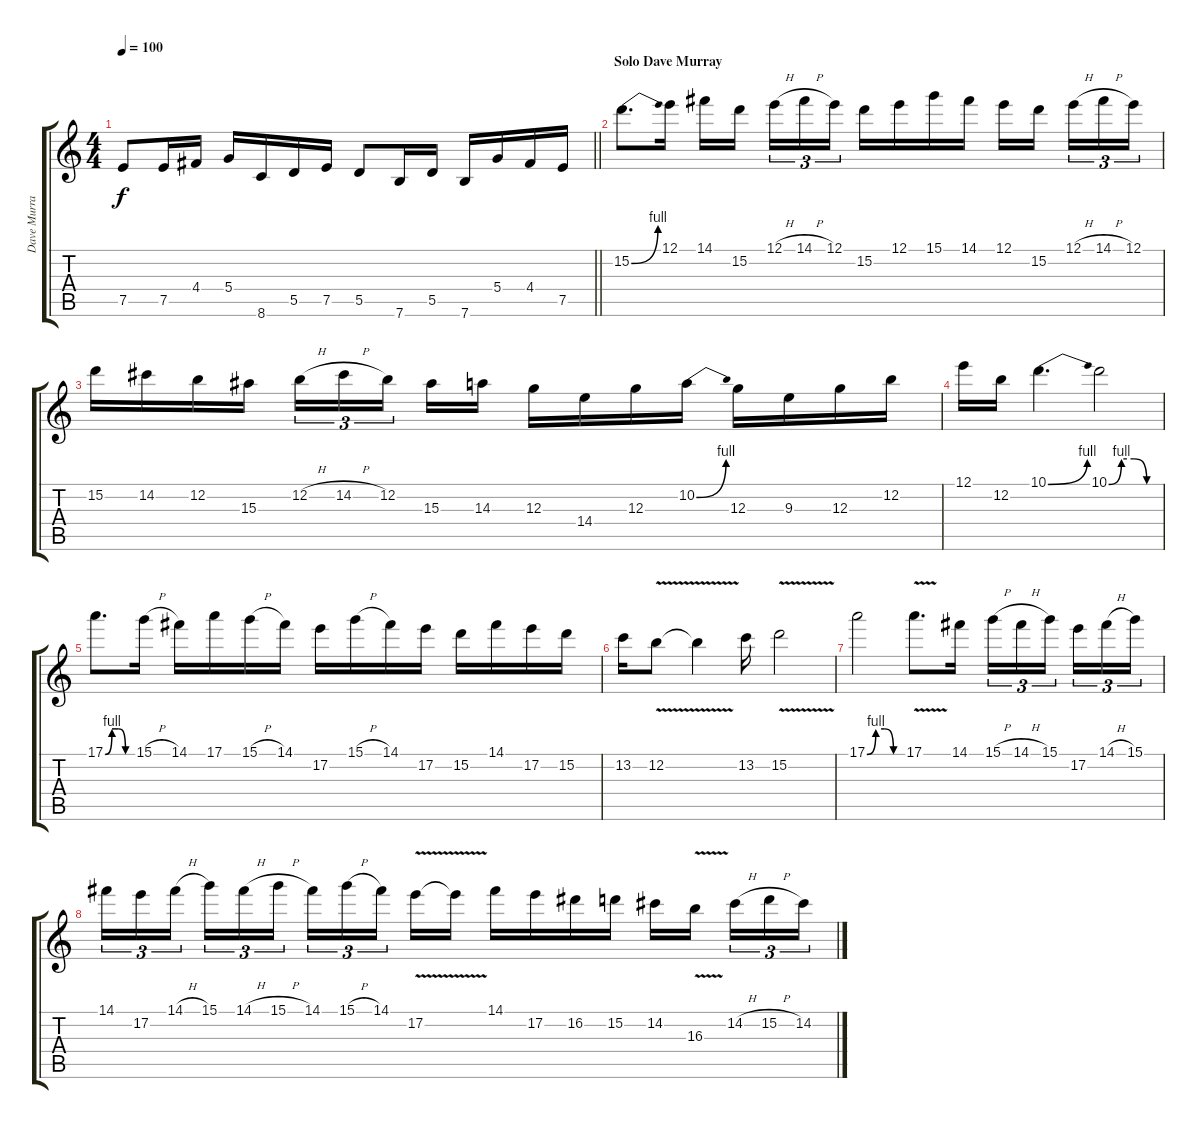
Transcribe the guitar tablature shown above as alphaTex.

\track ("Dave Murray" "Dave Murra") {instrument overdrivenguitar}
\staff {score tabs}
\tuning (E4 B3 G3 D3 A2 E2) {hide}
\ts (4 4)
\tempo 100
\clef g2
\barLineRight lightlight
\ks c
7.5.8{dy f} 7.5.16 4.4.16 5.4.16 8.6.16 5.5.16 7.5.16 5.5.8 7.6.16 5.5.16 7.6.16 5.4.16 4.4.16 7.5.16 |
\section ("" "Solo Dave Murray")
15.2{be (bend 0 0 60 4)}.8{d volume 16} 12.1.16 14.1.16 15.2.16{beam splitsecondary} 12.1{h}.16{tu (3 2)} 14.1{h}.16{tu (3 2)} 12.1.16{tu (3 2)} 15.2.16 12.1.16 15.1.16 14.1.16 12.1.16 15.2.16{beam splitsecondary} 12.1{h}.16{tu (3 2)} 14.1{h}.16{tu (3 2)} 12.1.16{tu (3 2)} |
15.2.16 14.2.16 12.2.16 15.3.16 12.2{h}.16{tu (3 2)} 14.2{h}.16{tu (3 2)} 12.2.16{tu (3 2) beam splitsecondary} 15.3.16 14.3.16 12.3.16 14.4.16 12.3.16 10.2{be (bend 0 0 60 4)}.16 12.3.16 9.3.16 12.3.16 12.2.16 |
12.1.16 12.2.16 10.1{be (bend 0 0 60 4)}.4{d} 10.1{be (custom 0 0 15 4 30 4 45 0 60 0)}.2 |
17.1{be (custom 0 0 15 4 30 4 45 0 60 0)}.8{d} 15.1{h}.16 14.1.16 17.1.16 15.1{h}.16 14.1.16 17.2.16 15.1{h}.16 14.1.16 17.2.16 15.2.16 14.1.16 17.2.16 15.2.16 |
13.2.16 12.2{v}.8 12.2{t}.4 13.2.16 15.2{v}.2 |
17.1{be (custom 0 0 15 4 30 4 45 0 60 0)}.2 17.1{v}.8{d} 14.1.16 15.1{h}.16{tu (3 2)} 14.1{h}.16{tu (3 2)} 15.1.16{tu (3 2) beam splitsecondary} 17.2.16{tu (3 2)} 14.1{h}.16{tu (3 2)} 15.1.16{tu (3 2)} |
14.1.16{tu (3 2)} 17.2.16{tu (3 2)} 14.1{h}.16{tu (3 2) beam splitsecondary} 15.1.16{tu (3 2)} 14.1{h}.16{tu (3 2)} 15.1{h}.16{tu (3 2)} 14.1.16{tu (3 2)} 15.1{h}.16{tu (3 2)} 14.1.16{tu (3 2) beam splitsecondary} 17.2{v}.16 17.2{t}.16 14.1.16 17.2.16 16.2.16 15.2.16 14.2.16 16.3{v}.16{beam splitsecondary} 14.2{h}.16{tu (3 2)} 15.2{h}.16{tu (3 2)} 14.2.16{tu (3 2)}
